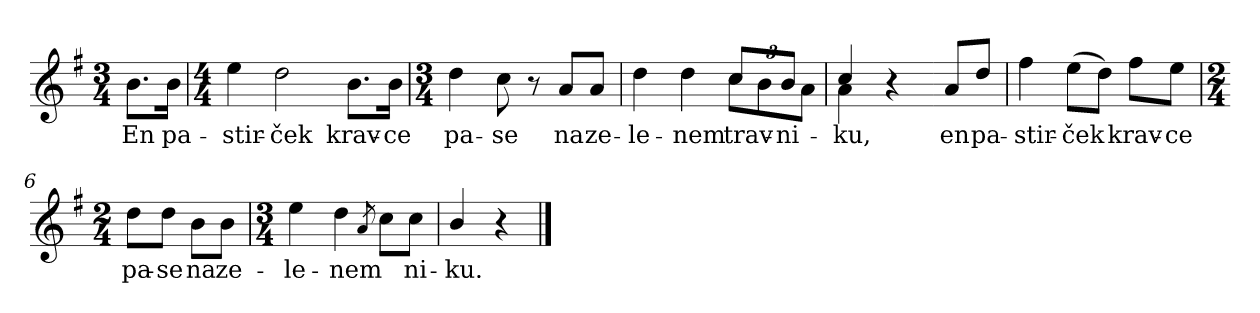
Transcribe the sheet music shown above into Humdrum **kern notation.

**kern	**text
*part1	*part1
*staff1	*staff1
*clefG2	*
*k[f#]	*
*G:	*
*M3/4	*
*MM92	*
=	=
8.b\L	En
16b\Jk	pa-
=1	=1
*M4/4	*
4ee\	-stir-
2dd\	-ček
8.b\L	krav-
16b\Jk	-ce
=2	=2
*M3/4	*
4dd\	pa-
8cc\	-se
8r	.
8a/L	na
8a/J	ze-
=3	=3
*^	*
4dd\	2ryy	-le-
4dd\	.	-nem
8cc/L	12cc\L	trav-
.	12b\	.
8b/J	.	-ni-
.	12a\J	.
=4	=4	=4
4cc/	4a\	-ku,
4r	4ryy	.
*v	*v	*
=4X1-	=4X1-
8a/L	en
8dd/J	pa-
!!LO:LB:g=z
=5	=5
4ff#\	-stir-
(>8ee\L	-ček
8dd\J)	.
8ff#\L	krav-
8ee\J	-ce
=6	=6
*M2/4	*
8dd\L	pa-
8dd\J	-se
8b\L	na
8b\J	ze-
=7	=7
*M3/4	*
4ee\	-le-
4dd\	-nem
8qa/	.
8cc\L	.
8cc\J	-ni-
=8	=8
4b/	-ku.
4r	.
==	==
*-	*-
